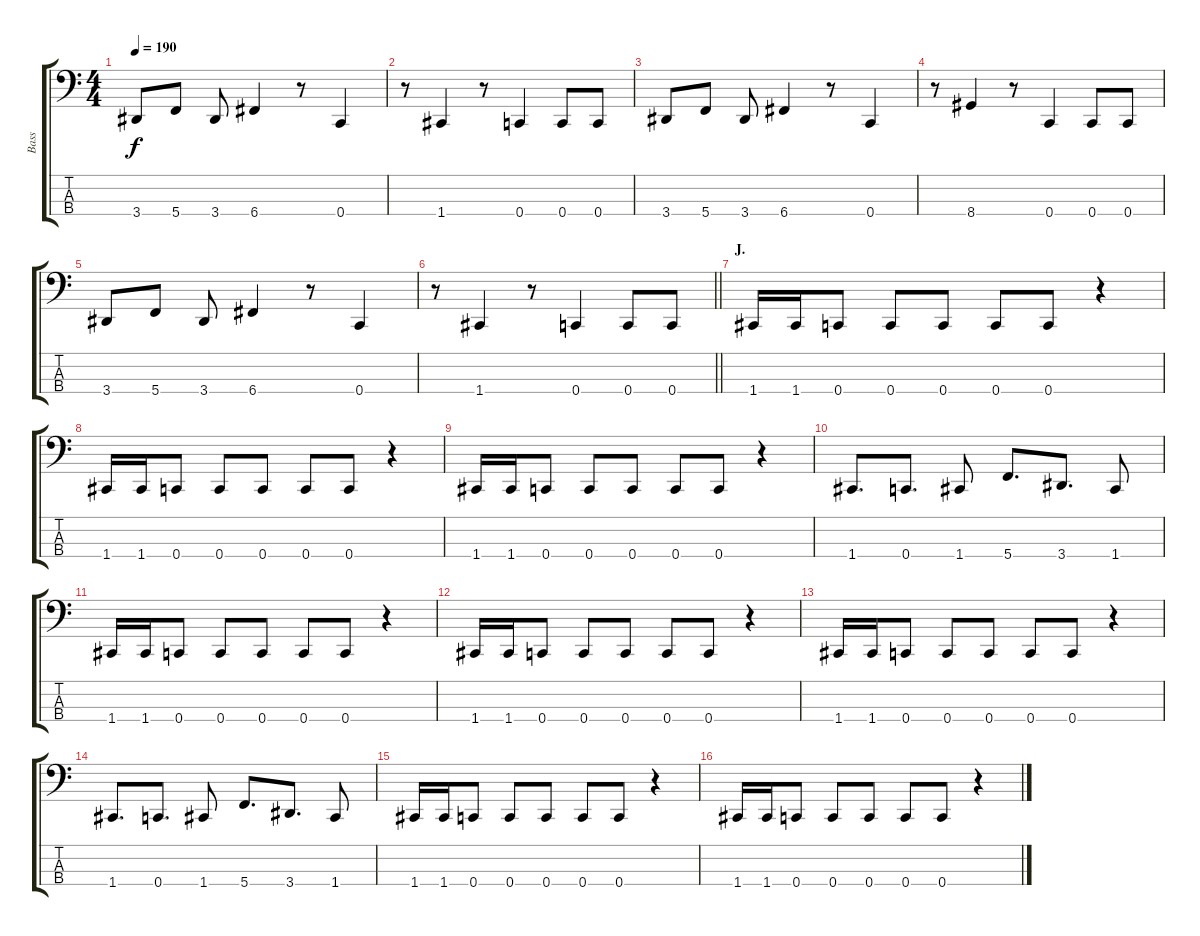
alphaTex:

\track ("Bass" "Bass") {instrument electricbasspick}
\staff {score tabs}
\tuning (F2 C2 G1 C1) {hide}
\ts (4 4)
\tempo 190
\clef f4
\ks c
3.4.8{dy f} 5.4.8 3.4.8 6.4.4 r.8 0.4.4 |
r.8 1.4.4 r.8 0.4.4 0.4.8 0.4.8 |
3.4.8 5.4.8 3.4.8 6.4.4 r.8 0.4.4 |
r.8 8.4.4 r.8 0.4.4 0.4.8 0.4.8 |
3.4.8 5.4.8 3.4.8 6.4.4 r.8 0.4.4 |
\barLineRight lightlight
r.8 1.4.4 r.8 0.4.4 0.4.8 0.4.8 |
\section ("" "J.")
1.4.16 1.4.16 0.4.8 0.4.8 0.4.8 0.4.8 0.4.8 r.4 |
1.4.16 1.4.16 0.4.8 0.4.8 0.4.8 0.4.8 0.4.8 r.4 |
1.4.16 1.4.16 0.4.8 0.4.8 0.4.8 0.4.8 0.4.8 r.4 |
1.4.8{d} 0.4.8{d} 1.4.8 5.4.8{d} 3.4.8{d} 1.4.8 |
1.4.16 1.4.16 0.4.8 0.4.8 0.4.8 0.4.8 0.4.8 r.4 |
1.4.16 1.4.16 0.4.8 0.4.8 0.4.8 0.4.8 0.4.8 r.4 |
1.4.16 1.4.16 0.4.8 0.4.8 0.4.8 0.4.8 0.4.8 r.4 |
1.4.8{d} 0.4.8{d} 1.4.8 5.4.8{d} 3.4.8{d} 1.4.8 |
1.4.16 1.4.16 0.4.8 0.4.8 0.4.8 0.4.8 0.4.8 r.4 |
1.4.16 1.4.16 0.4.8 0.4.8 0.4.8 0.4.8 0.4.8 r.4
